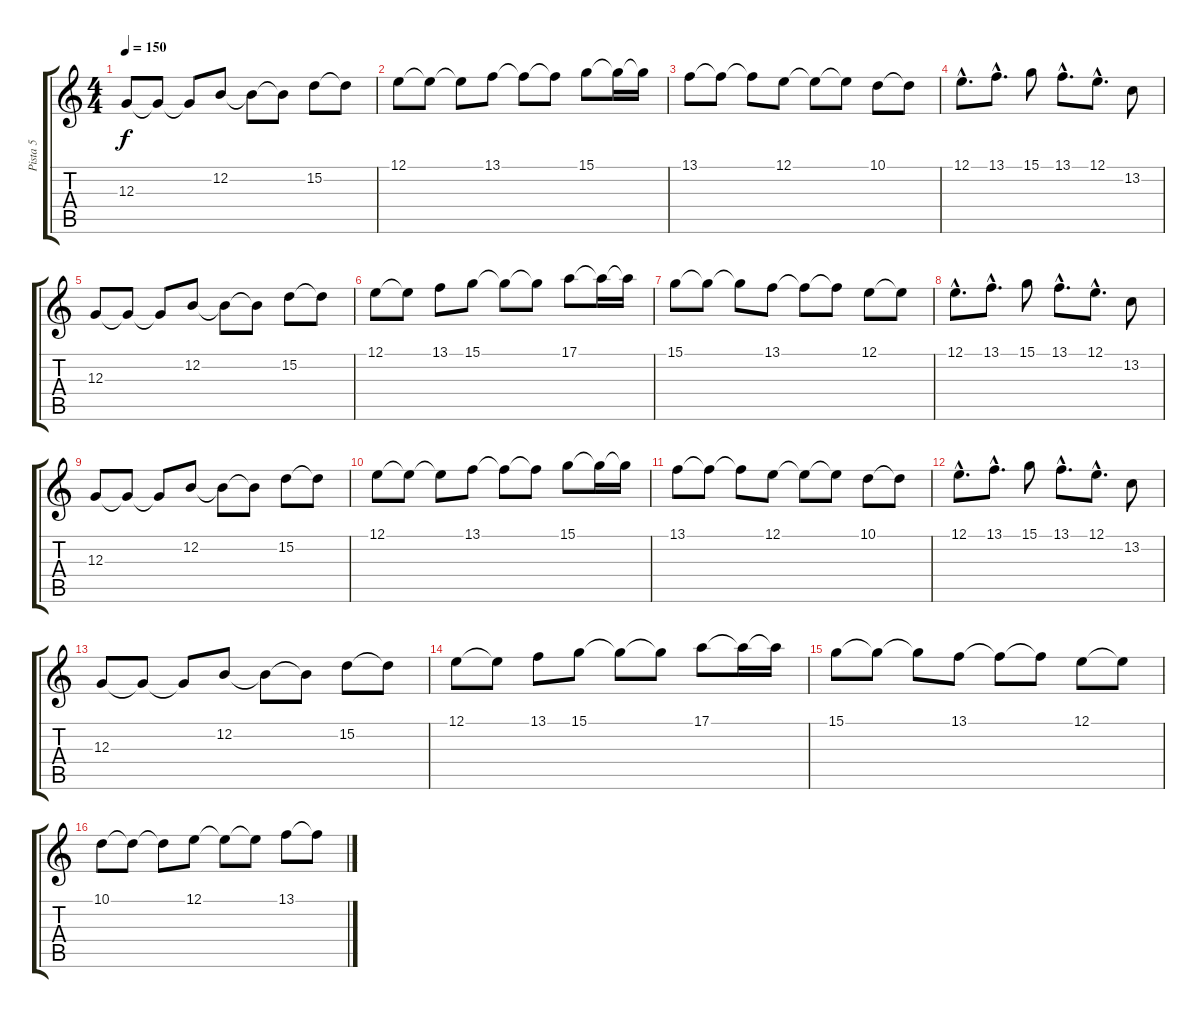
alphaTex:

\track ("Pista 5" "Pista 5") {instrument brightacousticpiano}
\staff {score tabs}
\tuning (E4 B3 G3 D3 A2 E2) {hide}
\ts (4 4)
\tempo 150
\clef g2
\ks c
12.3.8{dy f} 12.3{t}.8 12.3{t}.8 12.2.8 12.2{t}.8 12.2{t}.8 15.2.8 15.2{t}.8 |
12.1.8 12.1{t}.8 12.1{t}.8 13.1.8 13.1{t}.8 13.1{t}.8 15.1.8 15.1{t}.16 15.1{t}.16 |
13.1.8 13.1{t}.8 13.1{t}.8 12.1.8 12.1{t}.8 12.1{t}.8 10.1.8 10.1{t}.8 |
12.1{hac}.8{d} 13.1{hac}.8{d} 15.1.8 13.1{hac}.8{d} 12.1{hac}.8{d} 13.2.8 |
12.3.8 12.3{t}.8 12.3{t}.8 12.2.8 12.2{t}.8 12.2{t}.8 15.2.8 15.2{t}.8 |
12.1.8 12.1{t}.8 13.1.8 15.1.8 15.1{t}.8 15.1{t}.8 17.1.8 17.1{t}.16 17.1{t}.16 |
15.1.8 15.1{t}.8 15.1{t}.8 13.1.8 13.1{t}.8 13.1{t}.8 12.1.8 12.1{t}.8 |
12.1{hac}.8{d} 13.1{hac}.8{d} 15.1.8 13.1{hac}.8{d} 12.1{hac}.8{d} 13.2.8 |
12.3.8 12.3{t}.8 12.3{t}.8 12.2.8 12.2{t}.8 12.2{t}.8 15.2.8 15.2{t}.8 |
12.1.8 12.1{t}.8 12.1{t}.8 13.1.8 13.1{t}.8 13.1{t}.8 15.1.8 15.1{t}.16 15.1{t}.16 |
13.1.8 13.1{t}.8 13.1{t}.8 12.1.8 12.1{t}.8 12.1{t}.8 10.1.8 10.1{t}.8 |
12.1{hac}.8{d} 13.1{hac}.8{d} 15.1.8 13.1{hac}.8{d} 12.1{hac}.8{d} 13.2.8 |
12.3.8 12.3{t}.8 12.3{t}.8 12.2.8 12.2{t}.8 12.2{t}.8 15.2.8 15.2{t}.8 |
12.1.8 12.1{t}.8 13.1.8 15.1.8 15.1{t}.8 15.1{t}.8 17.1.8 17.1{t}.16 17.1{t}.16 |
15.1.8 15.1{t}.8 15.1{t}.8 13.1.8 13.1{t}.8 13.1{t}.8 12.1.8 12.1{t}.8 |
10.1.8 10.1{t}.8 10.1{t}.8 12.1.8 12.1{t}.8 12.1{t}.8 13.1.8 13.1{t}.8
